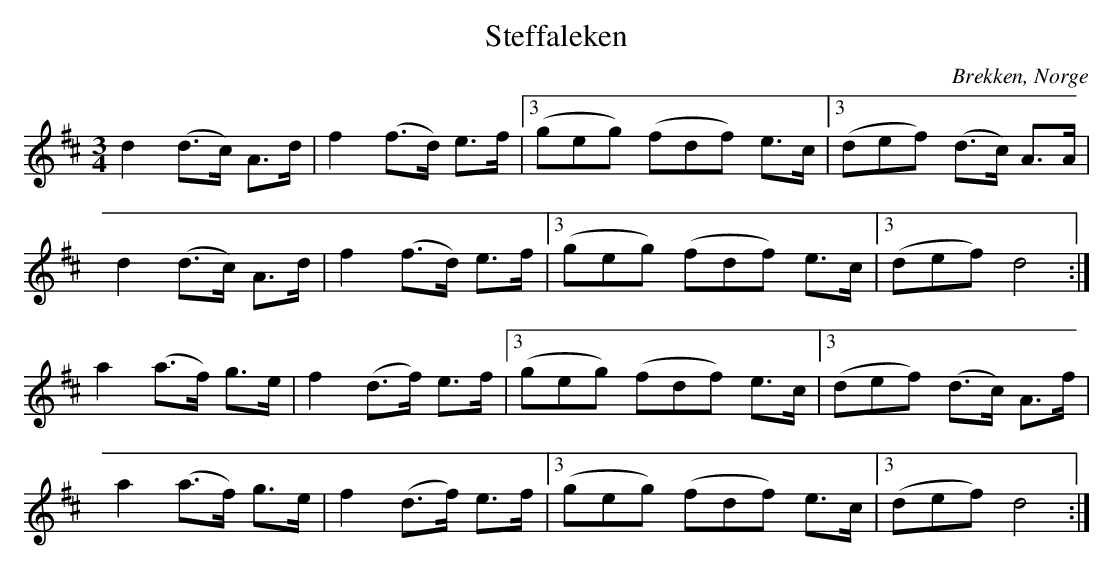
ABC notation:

X:1
T:Steffaleken
O:Brekken, Norge
M:3/4
L:1/8
K:D
d2 (d>c) A>d|f2 (f>d) e>f|3(geg) 3(fdf) e>c|3(def) (d>c) A>A|
d2 (d>c) A>d|f2 (f>d) e>f|3(geg) 3(fdf) e>c|3(def) d4:|
a2 (a>f) g>e|f2 (d>f) e>f|3(geg) 3(fdf) e>c|3(def) (d>c) A>f|
a2 (a>f) g>e|f2 (d>f) e>f|3(geg) 3(fdf) e>c|3(def) d4:|
